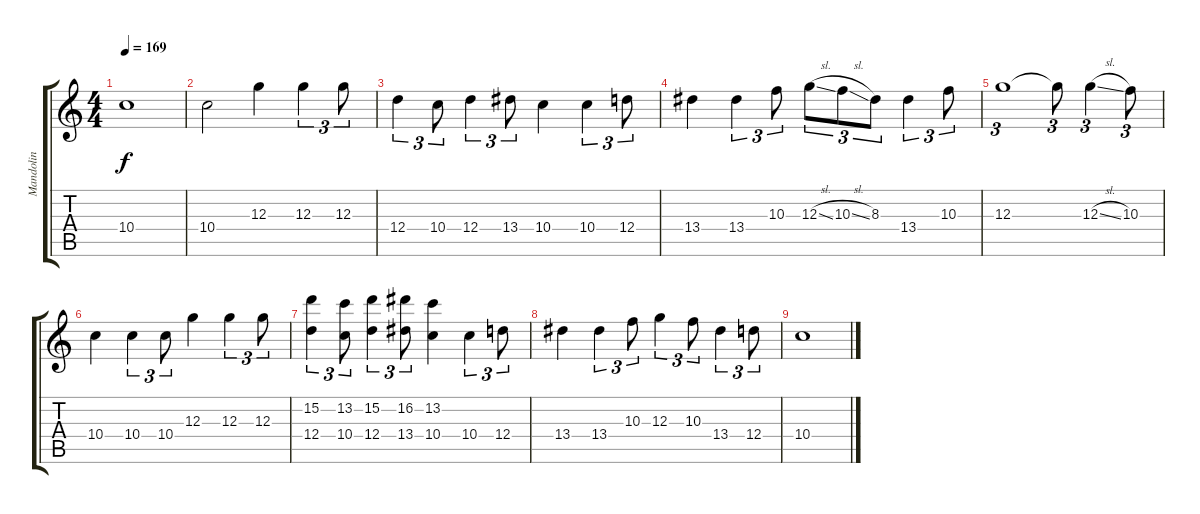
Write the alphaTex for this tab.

\track ("Mandolin" "Mandolin") {instrument banjo}
\staff {score tabs}
\tuning (E4 B3 G3 D3 A2 E2) {hide}
\displaytranspose 12
\ts (4 4)
\tempo 169
\clef g2
\ks c
10.4.1{dy f} |
10.4.2 12.3.4 12.3.4{tu (3 2)} 12.3.8{tu (3 2)} |
12.4.4{tu (3 2)} 10.4.8{tu (3 2)} 12.4.4{tu (3 2)} 13.4.8{tu (3 2)} 10.4.4 10.4.4{tu (3 2)} 12.4.8{tu (3 2)} |
13.4.4 13.4.4{tu (3 2)} 10.3.8{tu (3 2)} 12.3{sl}.8{tu (3 2)} 10.3{sl}.8{tu (3 2)} 8.3.8{tu (3 2)} 13.4.4{tu (3 2)} 10.3.8{tu (3 2)} |
12.3.1{tu (3 2)} 12.3{t}.8{tu (3 2)} 12.3{sl}.4{tu (3 2)} 10.3.8{tu (3 2)} |
10.4.4 10.4.4{tu (3 2)} 10.4.8{tu (3 2)} 12.3.4 12.3.4{tu (3 2)} 12.3.8{tu (3 2)} |
(15.2 12.4).4{tu (3 2)} (13.2 10.4).8{tu (3 2)} (15.2 12.4).4{tu (3 2)} (16.2 13.4).8{tu (3 2)} (13.2 10.4).4 10.4.4{tu (3 2)} 12.4.8{tu (3 2)} |
13.4.4 13.4.4{tu (3 2)} 10.3.8{tu (3 2)} 12.3.4{tu (3 2)} 10.3.8{tu (3 2)} 13.4.4{tu (3 2)} 12.4.8{tu (3 2)} |
10.4.1
